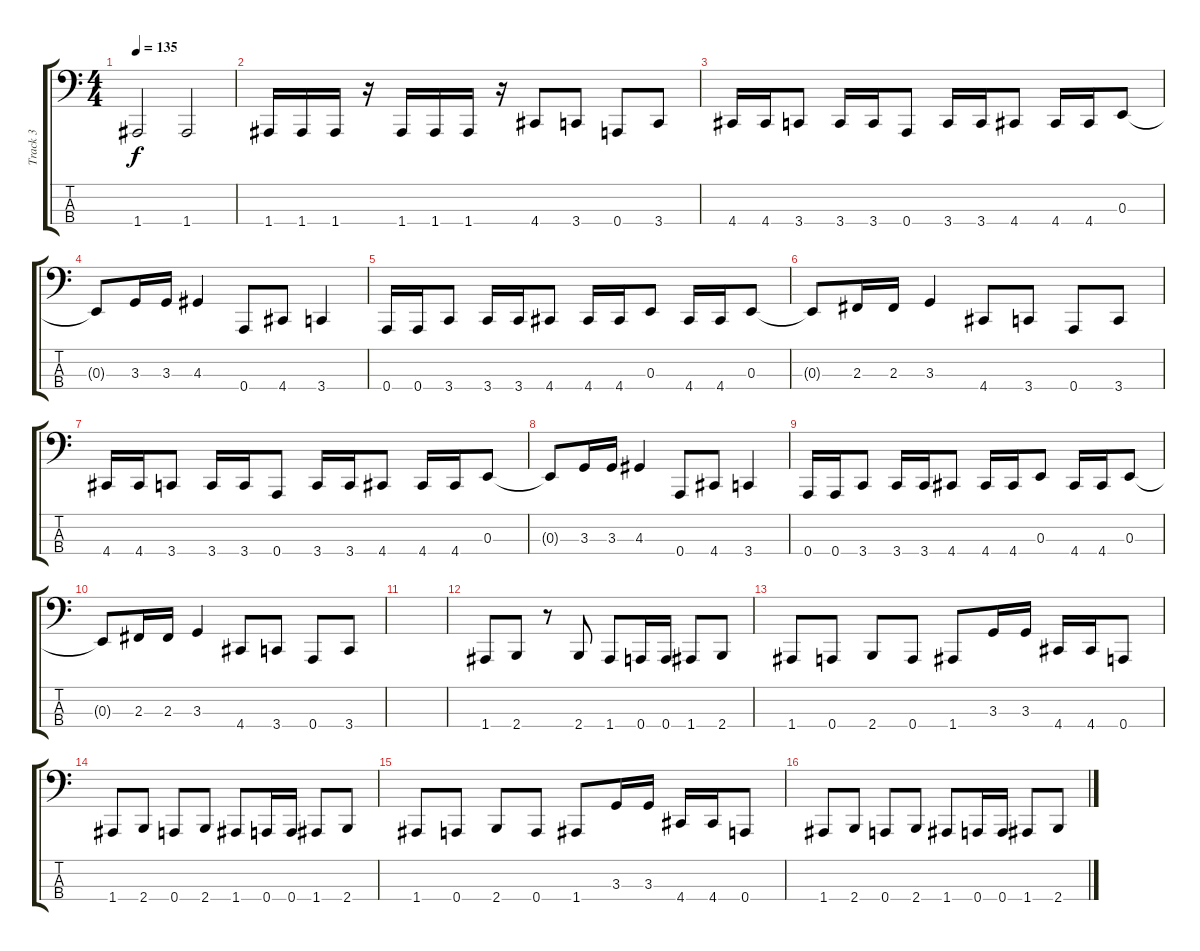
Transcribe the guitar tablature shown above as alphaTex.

\track ("Track 3" "Track 3") {instrument electricbasspick}
\staff {score tabs}
\tuning (D2 A1 E1 A0) {hide}
\ts (4 4)
\tempo 135
\clef f4
\ks c
1.4.2{dy f} 1.4.2 |
1.4.16 1.4.16 1.4.16 r.16 1.4.16 1.4.16 1.4.16 r.16 4.4.8 3.4.8 0.4.8 3.4.8 |
4.4.16 4.4.16 3.4.8 3.4.16 3.4.16 0.4.8 3.4.16 3.4.16 4.4.8 4.4.16 4.4.16 0.3.8 |
0.3{t}.8 3.3.16 3.3.16 4.3.4 0.4.8 4.4.8 3.4.4 |
0.4.16 0.4.16 3.4.8 3.4.16 3.4.16 4.4.8 4.4.16 4.4.16 0.3.8 4.4.16 4.4.16 0.3.8 |
0.3{t}.8 2.3.16 2.3.16 3.3.4 4.4.8 3.4.8 0.4.8 3.4.8 |
4.4.16 4.4.16 3.4.8 3.4.16 3.4.16 0.4.8 3.4.16 3.4.16 4.4.8 4.4.16 4.4.16 0.3.8 |
0.3{t}.8 3.3.16 3.3.16 4.3.4 0.4.8 4.4.8 3.4.4 |
0.4.16 0.4.16 3.4.8 3.4.16 3.4.16 4.4.8 4.4.16 4.4.16 0.3.8 4.4.16 4.4.16 0.3.8 |
0.3{t}.8 2.3.16 2.3.16 3.3.4 4.4.8 3.4.8 0.4.8 3.4.8 |
|
1.4.8 2.4.8 r.8 2.4.8 1.4.8 0.4.16 0.4.16 1.4.8 2.4.8 |
1.4.8 0.4.8 2.4.8 0.4.8 1.4.8 3.3.16 3.3.16 4.4.16 4.4.16 0.4.8 |
1.4.8 2.4.8 0.4.8 2.4.8 1.4.8 0.4.16 0.4.16 1.4.8 2.4.8 |
1.4.8 0.4.8 2.4.8 0.4.8 1.4.8 3.3.16 3.3.16 4.4.16 4.4.16 0.4.8 |
1.4.8 2.4.8 0.4.8 2.4.8 1.4.8 0.4.16 0.4.16 1.4.8 2.4.8
